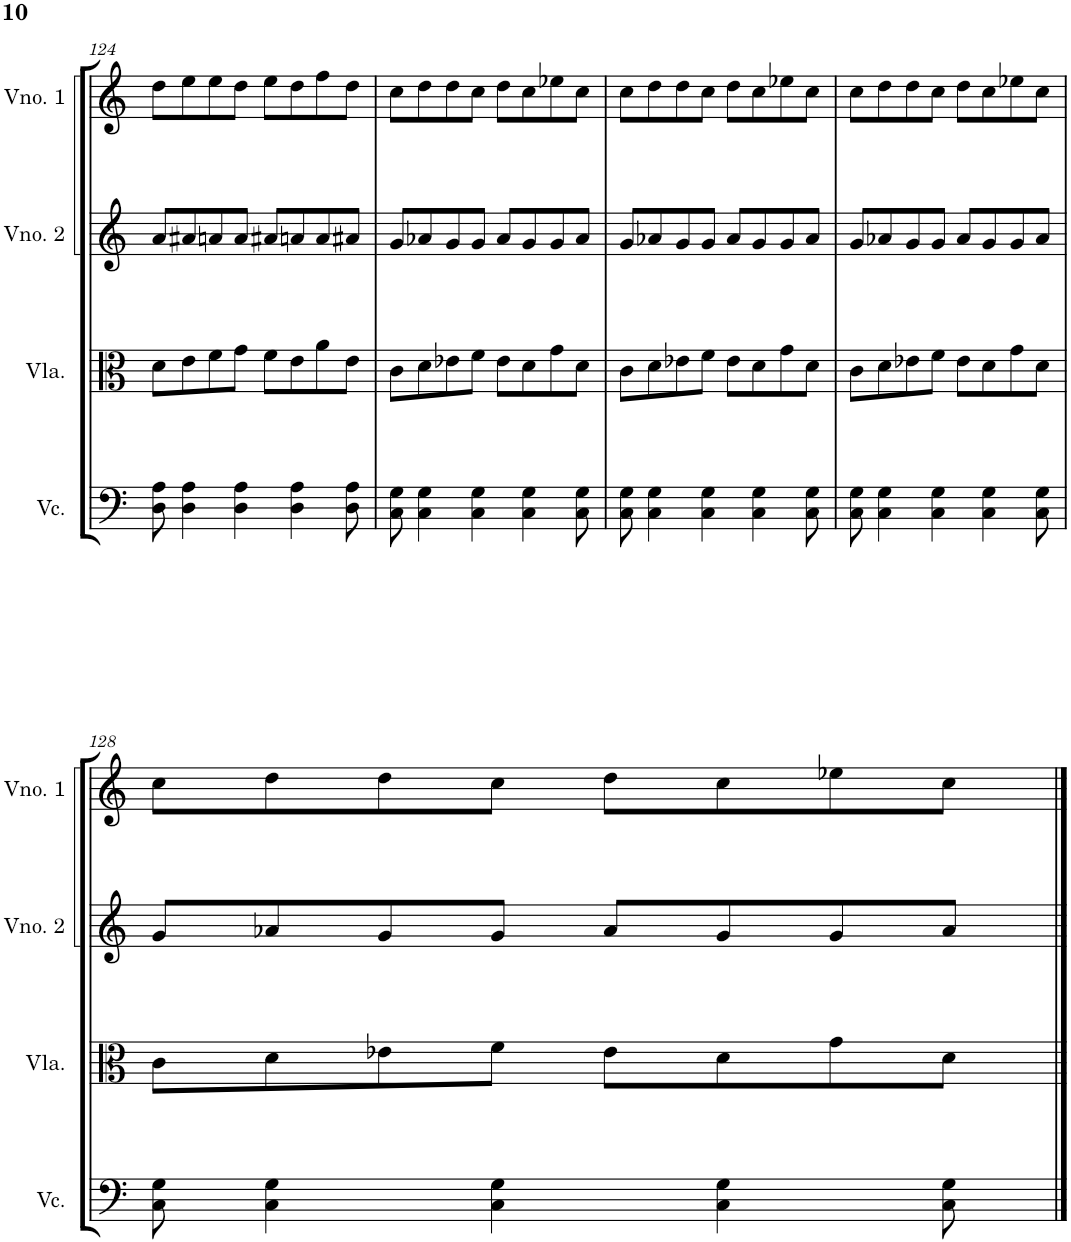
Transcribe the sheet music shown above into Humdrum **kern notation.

**kern	**kern	**kern	**kern
*part4	*part3	*part2	*part1
*staff4	*staff3	*staff2	*staff1
*I"Violoncelo	*I"Viola	*I"Violino 2	*I"Violino 1
*I'Vc.	*I'Vla.	*I'Vno. 2	*I'Vno. 1
!!LO:PB:g=z
*clefF4	*clefC3	*clefG2	*clefG2
*k[]	*k[]	*k[]	*k[]
*M4/4	*M4/4	*M4/4	*M4/4
=124	=124	=124	=124
8D\ 8A\	8d\L	8a/L	8dd\L
4D\ 4A\	8e\	8a#X/	8ee\
.	8f\	8an/	8ee\
4D\ 4A\	8g\J	8a/J	8dd\J
.	8f\L	8a#X/L	8ee\L
4D\ 4A\	8e\	8an/	8dd\
.	8a\	8a/	8ff\
8D\ 8A\	8e\J	8a#X/J	8dd\J
=125	=125	=125	=125
8C\ 8G\	8c\L	8g/L	8cc\L
4C\ 4G\	8d\	8a-X/	8dd\
.	8e-X\	8g/	8dd\
4C\ 4G\	8f\J	8g/J	8cc\J
.	8e-\L	8a-/L	8dd\L
4C\ 4G\	8d\	8g/	8cc\
.	8g\	8g/	8ee-X\
8C\ 8G\	8d\J	8a-/J	8cc\J
=126	=126	=126	=126
8C\ 8G\	8c\L	8g/L	8cc\L
4C\ 4G\	8d\	8a-X/	8dd\
.	8e-X\	8g/	8dd\
4C\ 4G\	8f\J	8g/J	8cc\J
.	8e-\L	8a-/L	8dd\L
4C\ 4G\	8d\	8g/	8cc\
.	8g\	8g/	8ee-X\
8C\ 8G\	8d\J	8a-/J	8cc\J
=127	=127	=127	=127
8C\ 8G\	8c\L	8g/L	8cc\L
4C\ 4G\	8d\	8a-X/	8dd\
.	8e-X\	8g/	8dd\
4C\ 4G\	8f\J	8g/J	8cc\J
.	8e-\L	8a-/L	8dd\L
4C\ 4G\	8d\	8g/	8cc\
.	8g\	8g/	8ee-X\
8C\ 8G\	8d\J	8a-/J	8cc\J
!!LO:LB:g=z
=128	=128	=128	=128
8C\ 8G\	8c\L	8g/L	8cc\L
4C\ 4G\	8d\	8a-X/	8dd\
.	8e-X\	8g/	8dd\
4C\ 4G\	8f\J	8g/J	8cc\J
.	8e-\L	8a-/L	8dd\L
4C\ 4G\	8d\	8g/	8cc\
.	8g\	8g/	8ee-X\
8C\ 8G\	8d\J	8a-/J	8cc\J
==	==	==	==
*-	*-	*-	*-
